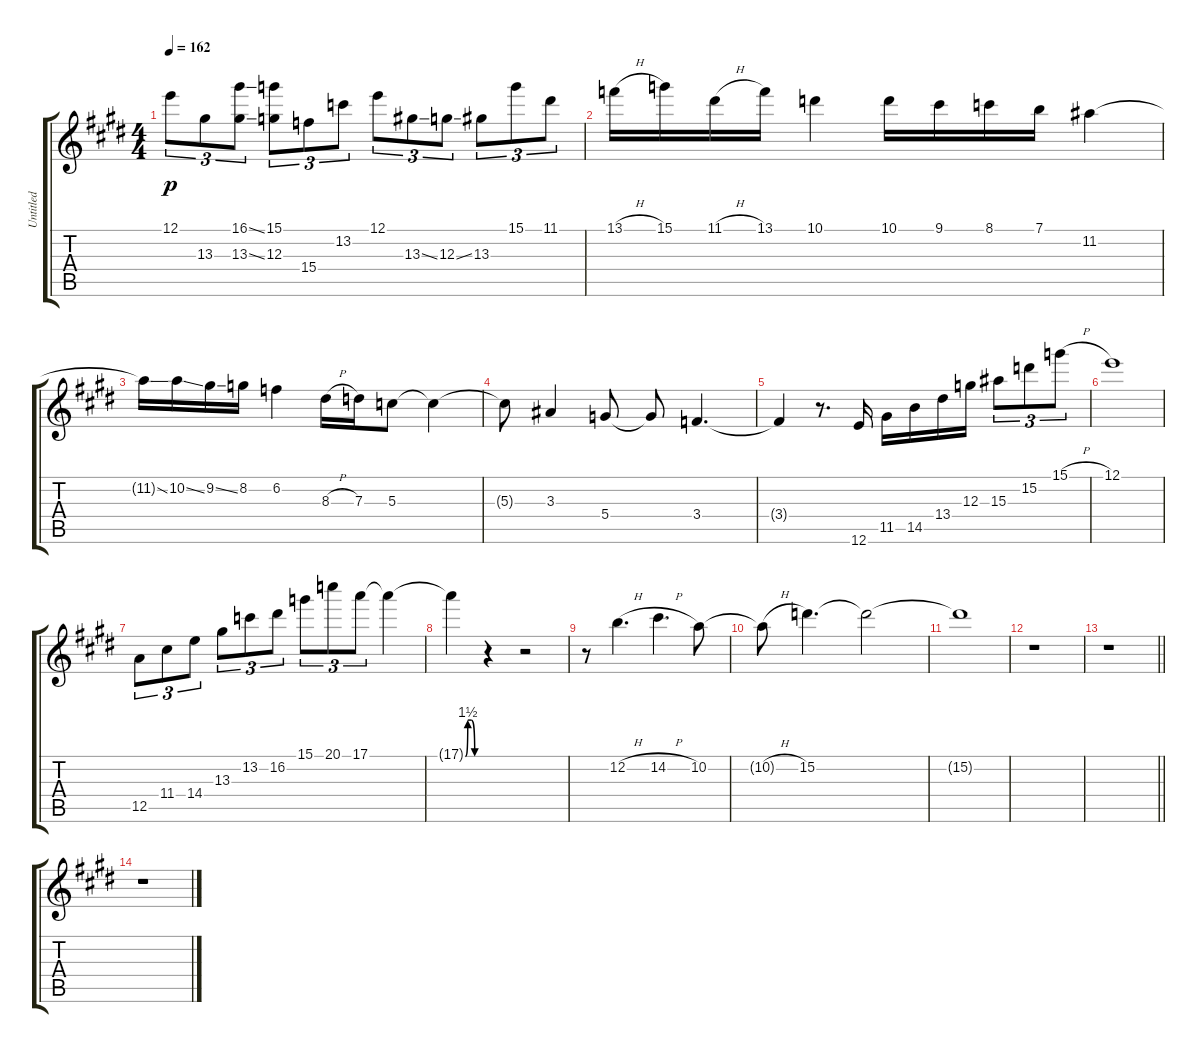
\track ("Untitled" "Untitled") {instrument overdrivenguitar}
\staff {score tabs}
\tuning (E4 B3 G3 D3 A2 E2) {hide}
\ts (4 4)
\tempo 162
\clef g2
\ks c#minor
12.1.8{tu (3 2) dy p} 13.3.8{tu (3 2)} (16.1{ss} 13.3{ss}).8{tu (3 2)} (15.1 12.3).8{tu (3 2)} 15.4.8{tu (3 2)} 13.2.8{tu (3 2)} 12.1.8{tu (3 2)} 13.3{ss}.8{tu (3 2)} 12.3{ss}.8{tu (3 2)} 13.3.8{tu (3 2)} 15.1.8{tu (3 2)} 11.1.8{tu (3 2)} |
\ks e
13.1{h}.16 15.1.16 11.1{h}.16 13.1.16 10.1.4 10.1.16 9.1.16 8.1.16 7.1.16 11.2.4 |
\ks c#minor
11.2{ss t}.16 10.2{ss}.16 9.2{ss}.16 8.2.16 6.2.4 8.3{h}.16 7.3.16 5.3.8 5.3{t}.4 |
5.3{t}.8 3.3.4 5.4.8 5.4{t}.8 3.4.4{d} |
\ks e
3.4{t}.4 r.8{d} 12.6.16 11.5.16 14.5.16 13.4.16 12.3.16 15.3.8{tu (3 2)} 15.2.8{tu (3 2)} 15.1{h}.8{tu (3 2)} |
\ks c#minor
12.1.1 |
12.5.8{tu (3 2)} 11.4.8{tu (3 2)} 14.4.8{tu (3 2)} 13.3.8{tu (3 2)} 13.2.8{tu (3 2)} 16.2.8{tu (3 2)} 15.1.8{tu (3 2)} 20.1.8{tu (3 2)} 17.1.8{tu (3 2)} 17.1{t}.4 |
\ks e
17.1{be (custom 0 0 10 6 25 6 40 0 60 0) t}.4 r.4 r.2 |
\ks c#minor
r.8 12.2{h}.4{d} 14.2{h}.4{d} 10.2.8 |
10.2{h t}.8 15.2.4{d} 15.2{t}.2 |
\ks e
15.2{t}.1 |
\ks c#minor
r.1 |
\barLineRight lightlight
r.1 |
r.1
